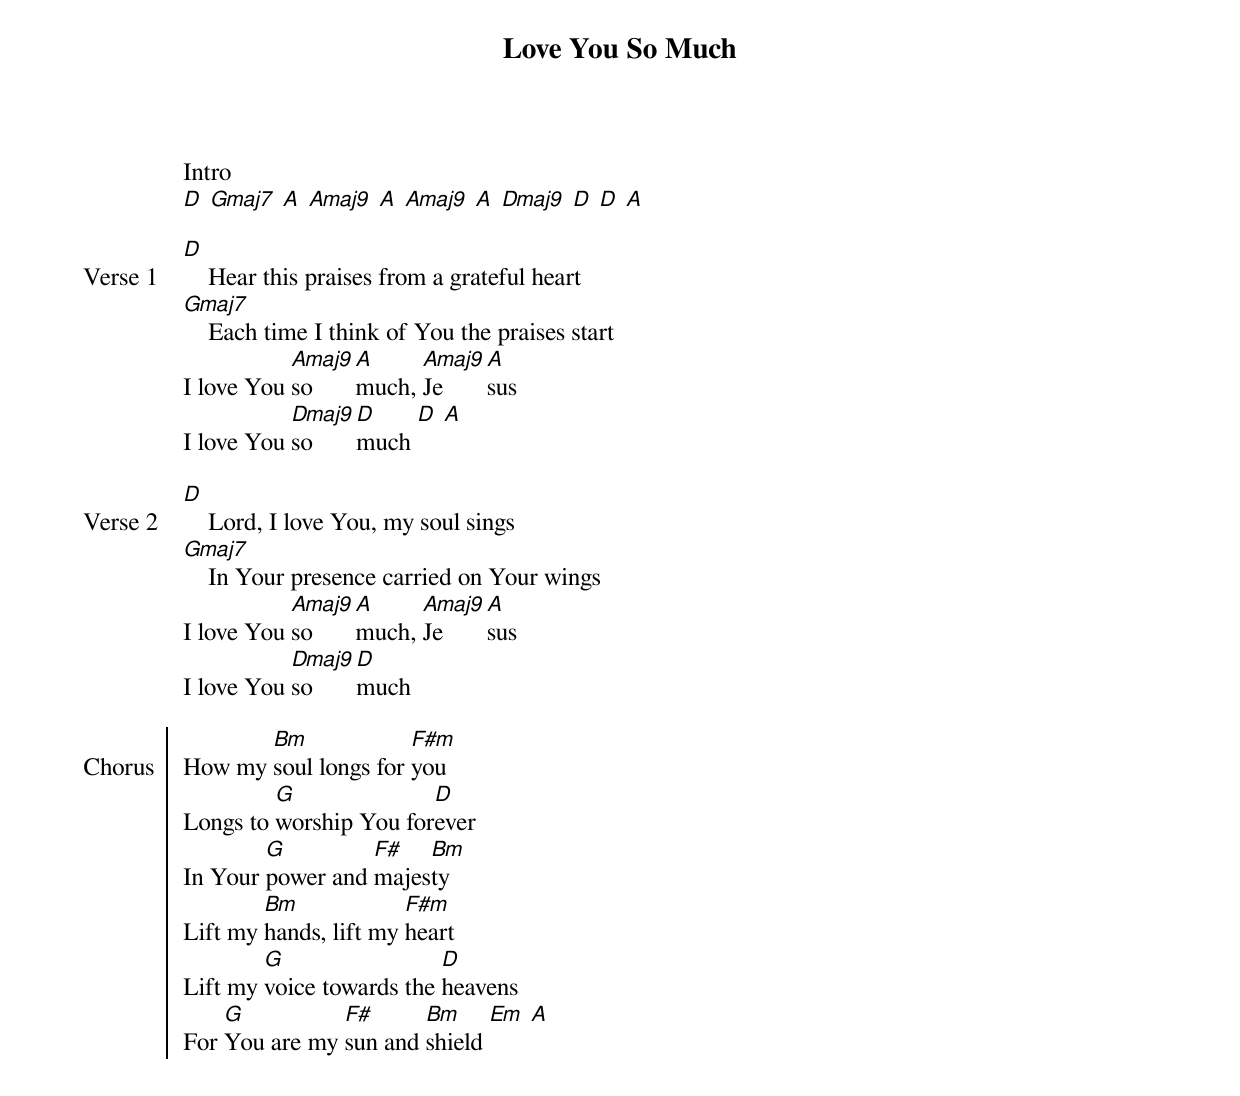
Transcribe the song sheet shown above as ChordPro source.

{title: Love You So Much}
{ng}
{columns: 1}

Intro
[D] [Gmaj7] [A] [Amaj9] [A] [Amaj9] [A] [Dmaj9] [D] [D] [A]

{sov: Verse 1}
[D]    Hear this praises from a grateful heart
[Gmaj7]    Each time I think of You the praises start
I love You [Amaj9]so [A]much, [Amaj9]Je[A]sus
I love You [Dmaj9]so [D]much [D] [A]
{eov}

{sov: Verse 2}
[D]    Lord, I love You, my soul sings
[Gmaj7]    In Your presence carried on Your wings
I love You [Amaj9]so [A]much, [Amaj9]Je[A]sus
I love You [Dmaj9]so [D]much
{eov}

{soc: Chorus}
How my [Bm]soul longs for [F#m]you
Longs to [G]worship You for[D]ever
In Your [G]power and [F#]majes[Bm]ty
Lift my [Bm]hands, lift my [F#m]heart
Lift my [G]voice towards the [D]heavens
For [G]You are my [F#]sun and [Bm]shield [Em] [A]
{eoc}
